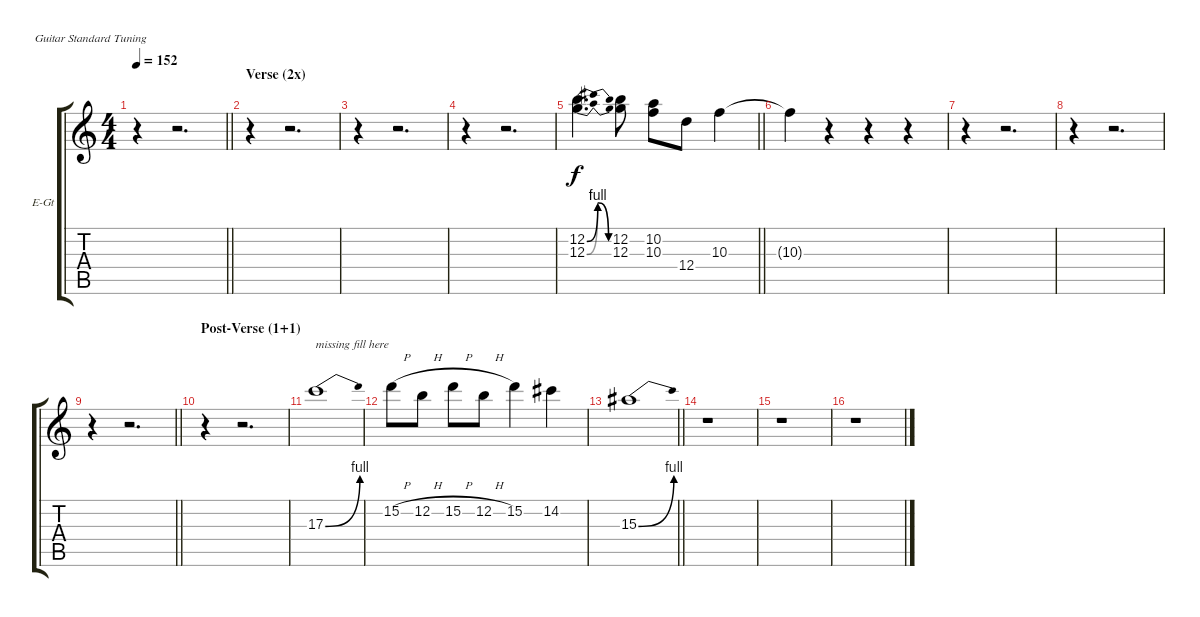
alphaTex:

\bracketExtendMode groupsimilarinstruments
\firstSystemTrackNameOrientation horizontal
\otherSystemsTrackNameOrientation horizontal
\track ("Fills" "E-Gt") {mute instrument overdrivenguitar}
\staff {score tabs}
\tuning (E4 B3 G3 D3 A2 E2)
\ts (4 4)
\tempo 152
\clef g2
\barLineRight lightlight
\ks c
r.4{dy f} r.2{d} |
\section ("" "Verse (2x)")
r.4 r.2{d} |
r.4 r.2{d} |
r.4 r.2{d} |
\barLineRight lightlight
(12.2{be (bendrelease 0 0 30 4 30 4 60 0)} 12.3{be (bendrelease 0 0 30 4 30 4 60 0)}).4{d} (12.2 12.3).8 (10.2 10.3).8 12.4.8 10.3.4 |
10.3{t}.4 r.4 r.4 r.4 |
r.4 r.2{d} |
r.4 r.2{d} |
\barLineRight lightlight
r.4 r.2{d} |
\section ("" "Post-Verse (1+1)")
r.4 r.2{d} |
17.3{be (bend 0 0 60 4)}.1{txt "missing fill here"} |
15.2{h}.8 12.2{h}.8 15.2{h}.8 12.2{h}.8 15.2.4 14.2.4 |
\barLineRight lightlight
15.3{be (bend 0 0 60 4)}.1 |
r.1 |
r.1 |
r.1
